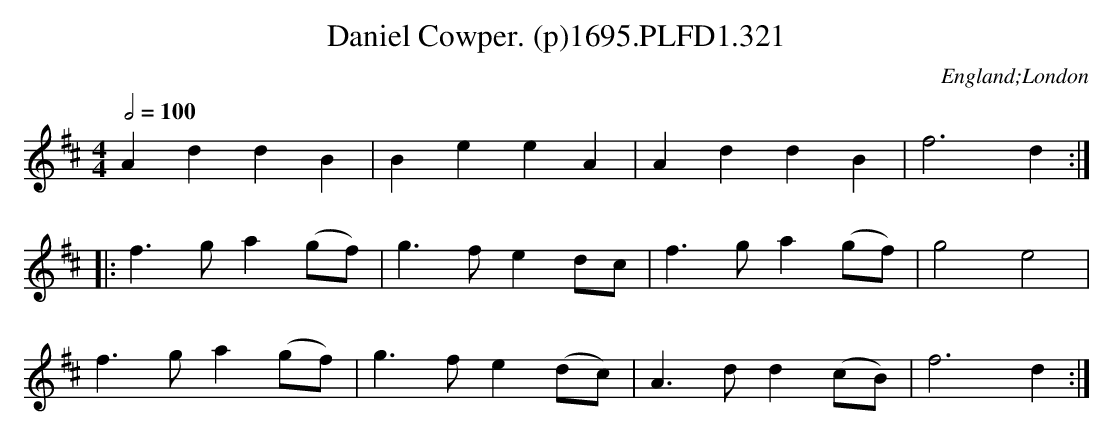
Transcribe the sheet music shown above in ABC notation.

X:1
T:Daniel Cowper. (p)1695.PLFD1.321
M:4/4
L:1/4
Q:1/2=100
O:England;London
K:D
AddB|BeeA|AddB|f3d:|
|:f>ga(g/f/)|g>fed/c/|f>ga(g/f/)|g2e2|
f>ga(g/f/)|g>fe(d/c/)|A>dd(c/B/)|f3d:|
